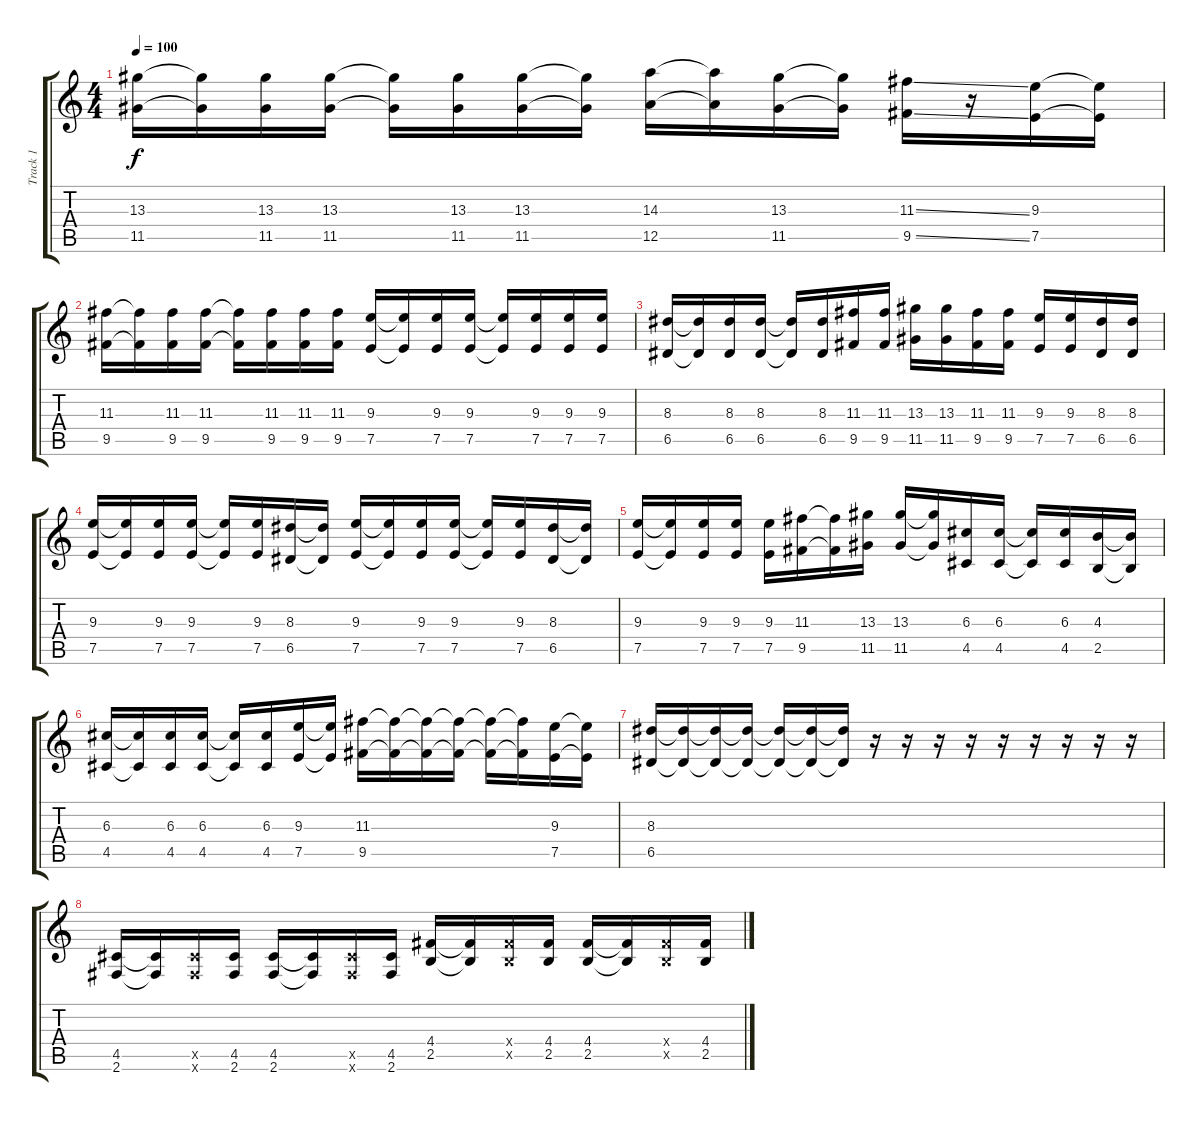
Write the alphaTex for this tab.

\track ("Track 1" "Track 1") {instrument acousticguitarsteel}
\staff {score tabs}
\tuning (E4 B3 G3 D3 A2 E2) {hide}
\ts (4 4)
\tempo 100
\clef g2
\ks c
(13.3 11.5).16{dy f} (13.3{t} 11.5{t}).16 (13.3 11.5).16 (13.3 11.5).16 (13.3{t} 11.5{t}).16 (13.3 11.5).16 (13.3 11.5).16 (13.3{t} 11.5{t}).16 (14.3 12.5).16 (14.3{t} 12.5{t}).16 (13.3 11.5).16 (13.3{t} 11.5{t}).16 (11.3{ss} 9.5{ss}).16 r.16 (9.3 7.5).16 (9.3{t} 7.5{t}).16 |
(11.3 9.5).16 (11.3{t} 9.5{t}).16 (11.3 9.5).16 (11.3 9.5).16 (11.3{t} 9.5{t}).16 (11.3 9.5).16 (11.3 9.5).16 (11.3 9.5).16 (9.3 7.5).16 (9.3{t} 7.5{t}).16 (9.3 7.5).16 (9.3 7.5).16 (9.3{t} 7.5{t}).16 (9.3 7.5).16 (9.3 7.5).16 (9.3 7.5).16 |
(8.3 6.5).16 (8.3{t} 6.5{t}).16 (8.3 6.5).16 (8.3 6.5).16 (8.3{t} 6.5{t}).16 (8.3 6.5).16 (11.3 9.5).16 (11.3 9.5).16 (13.3 11.5).16 (13.3 11.5).16 (11.3 9.5).16 (11.3 9.5).16 (9.3 7.5).16 (9.3 7.5).16 (8.3 6.5).16 (8.3 6.5).16 |
(9.3 7.5).16 (9.3{t} 7.5{t}).16 (9.3 7.5).16 (9.3 7.5).16 (9.3{t} 7.5{t}).16 (9.3 7.5).16 (8.3 6.5).16 (8.3{t} 6.5{t}).16 (9.3 7.5).16 (9.3{t} 7.5{t}).16 (9.3 7.5).16 (9.3 7.5).16 (9.3{t} 7.5{t}).16 (9.3 7.5).16 (8.3 6.5).16 (8.3{t} 6.5{t}).16 |
(9.3 7.5).16 (9.3{t} 7.5{t}).16 (9.3 7.5).16 (9.3 7.5).16 (9.3 7.5).16 (11.3 9.5).16 (11.3{t} 9.5{t}).16 (13.3 11.5).16 (13.3 11.5).16 (13.3{t} 11.5{t}).16 (6.3 4.5).16 (6.3 4.5).16 (6.3{t} 4.5{t}).16 (6.3 4.5).16 (4.3 2.5).16 (4.3{t} 2.5{t}).16 |
(6.3 4.5).16 (6.3{t} 4.5{t}).16 (6.3 4.5).16 (6.3 4.5).16 (6.3{t} 4.5{t}).16 (6.3 4.5).16 (9.3 7.5).16 (9.3{t} 7.5{t}).16 (11.3 9.5).16 (11.3{t} 9.5{t}).16 (11.3{t} 9.5{t}).16 (11.3{t} 9.5{t}).16 (11.3{t} 9.5{t}).16 (11.3{t} 9.5{t}).16 (9.3 7.5).16 (9.3{t} 7.5{t}).16 |
(8.3 6.5).16 (8.3{t} 6.5{t}).16 (8.3{t} 6.5{t}).16 (8.3{t} 6.5{t}).16 (8.3{t} 6.5{t}).16 (8.3{t} 6.5{t}).16 (8.3{t} 6.5{t}).16 r.16 r.16 r.16 r.16 r.16 r.16 r.16 r.16 r.16 |
(4.5 2.6).16 (4.5{t} 2.6{t}).16 (4.5{x} 2.6{x}).16 (4.5 2.6).16 (4.5 2.6).16 (4.5{t} 2.6{t}).16 (4.5{x} 2.6{x}).16 (4.5 2.6).16 (4.4 2.5).16 (4.4{t} 2.5{t}).16 (4.4{x} 2.5{x}).16 (4.4 2.5).16 (4.4 2.5).16 (4.4{t} 2.5{t}).16 (4.4{x} 2.5{x}).16 (4.4 2.5).16
